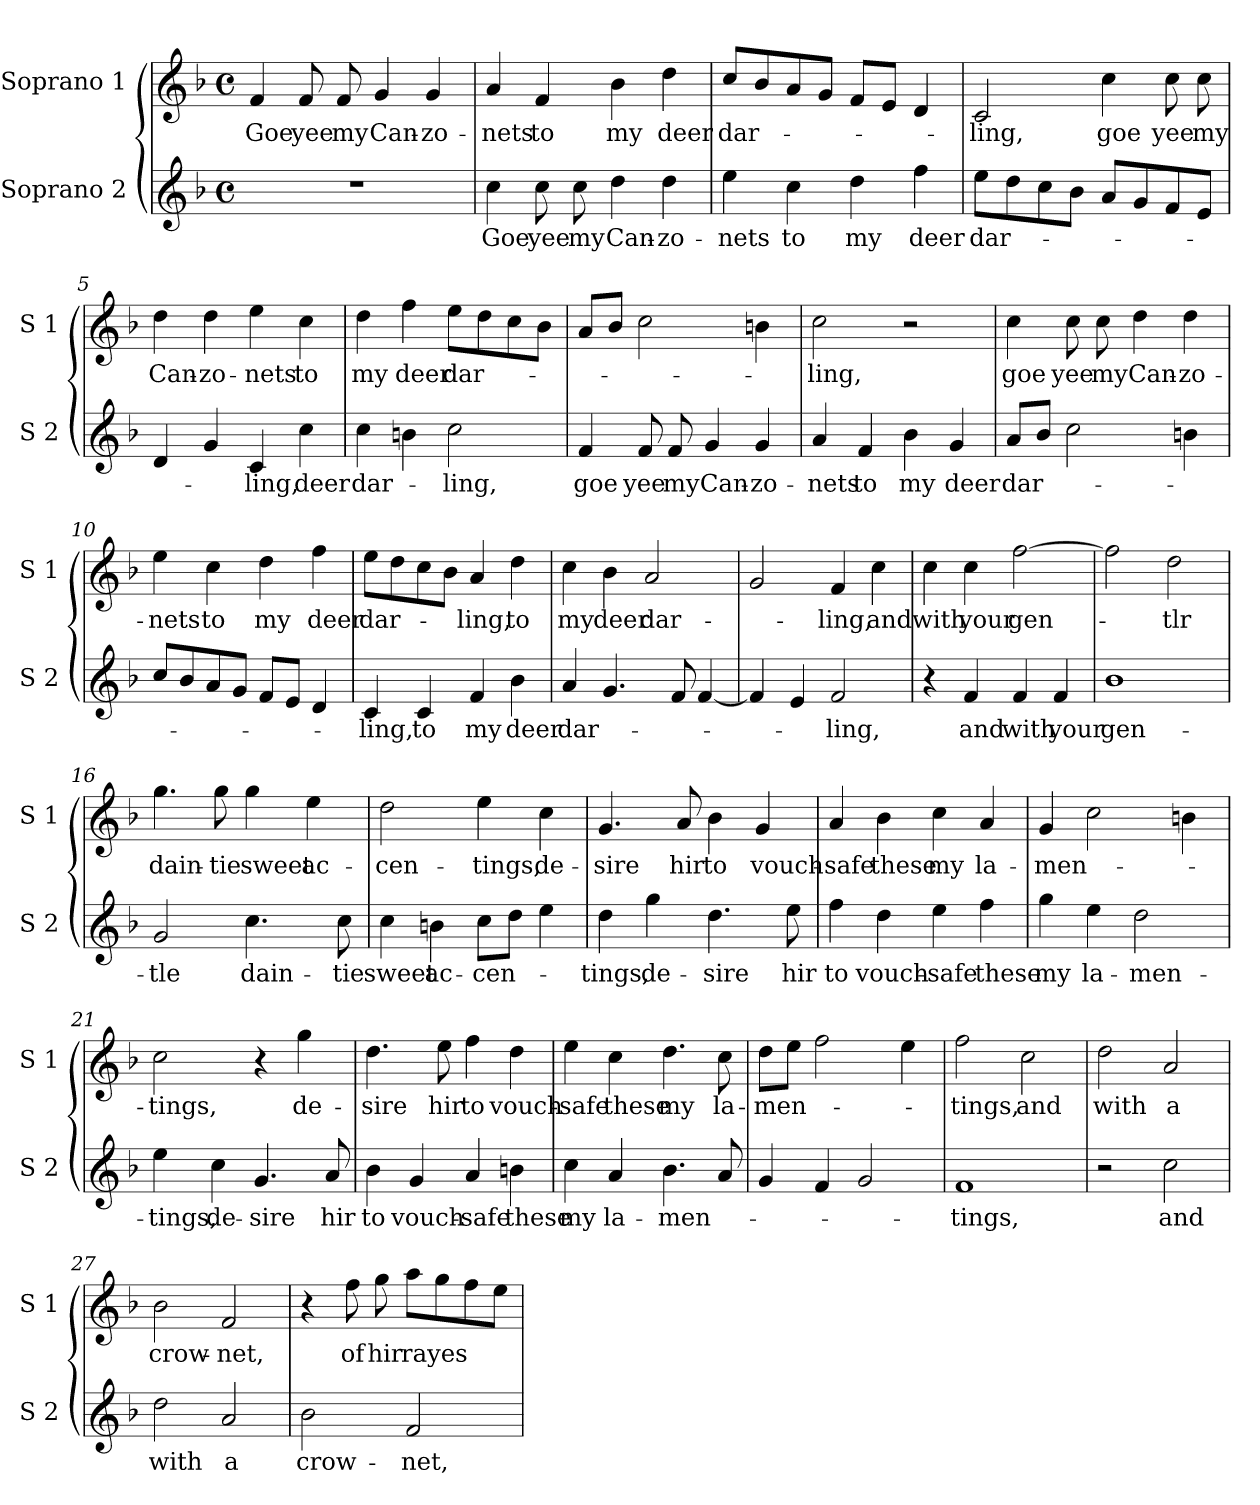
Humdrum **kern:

**kern	**text	**kern	**text
*part2	*part2	*part1	*part1
*staff2	*staff2	*staff1	*staff1
*I"Soprano 2	*	*I"Soprano 1	*
*I'S 2	*	*I'S 1	*
*clefG2	*	*clefG2	*
*k[b-]	*	*k[b-]	*
*F:	*	*F:	*
*M4/4	*	*M4/4	*
*met(c)	*	*met(c)	*
=1	=1	=1	=1
!	!	!	!LO:LY:b
1r	.	4f/	Goe
!	!	!	!LO:LY:b
.	.	8f/	yee
!	!	!	!LO:LY:b
.	.	8f/	my
!	!	!	!LO:LY:b
.	.	4g/	Can-
!	!	!	!LO:LY:b
.	.	4g/	-zo-
=2	=2	=2	=2
!	!LO:LY:b	!	!LO:LY:b
4cc\	Goe	4a/	-nets
!	!LO:LY:b	!	!LO:LY:b
8cc\	yee	4f/	to
!	!LO:LY:b	!	!
8cc\	my	.	.
!	!LO:LY:b	!	!LO:LY:b
4dd\	Can-	4b-\	my
!	!LO:LY:b	!	!LO:LY:b
4dd\	-zo-	4dd\	deer
=3	=3	=3	=3
!	!LO:LY:b	!	!LO:LY:b
4ee\	-nets	8cc/L	dar-
.	.	8b-/	.
!	!LO:LY:b	!	!
4cc\	to	8a/	.
.	.	8g/J	.
!	!LO:LY:b	!	!
4dd\	my	8f/L	.
.	.	8e/J	.
!	!LO:LY:b	!	!
4ff\	deer	4d/	.
=4	=4	=4	=4
!	!LO:LY:b	!	!LO:LY:b
8ee\L	dar-	2c/	-ling,
8dd\	.	.	.
8cc\	.	.	.
8b-\J	.	.	.
!	!	!	!LO:LY:b
8a/L	.	4cc\	goe
8g/	.	.	.
!	!	!	!LO:LY:b
8f/	.	8cc\	yee
!	!	!	!LO:LY:b
8e/J	.	8cc\	my
!!LO:LB:g=z
=5	=5	=5	=5
!	!	!	!LO:LY:b
4d/	.	4dd\	Can-
!	!	!	!LO:LY:b
4g/	.	4dd\	-zo-
!	!LO:LY:b	!	!LO:LY:b
4c/	-ling,	4ee\	-nets
!	!LO:LY:b	!	!LO:LY:b
4cc\	deer	4cc\	to
=6	=6	=6	=6
!	!LO:LY:b	!	!LO:LY:b
4cc\	dar-	4dd\	my
!	!	!	!LO:LY:b
4bn\	.	4ff\	deer
!	!LO:LY:b	!	!LO:LY:b
2cc\	-ling,	8ee\L	dar-
.	.	8dd\	.
.	.	8cc\	.
.	.	8b-\J	.
=7	=7	=7	=7
!	!LO:LY:b	!	!
4f/	goe	8a/L	.
.	.	8b-/J	.
!	!LO:LY:b	!	!
8f/	yee	2cc\	.
!	!LO:LY:b	!	!
8f/	my	.	.
!	!LO:LY:b	!	!
4g/	Can-	.	.
!	!LO:LY:b	!	!
4g/	-zo-	4bn\	.
=8	=8	=8	=8
!	!LO:LY:b	!	!LO:LY:b
4a/	-nets	2cc\	-ling,
!	!LO:LY:b	!	!
4f/	to	.	.
!	!LO:LY:b	!	!
4b-\	my	2r	.
!	!LO:LY:b	!	!
4g/	deer	.	.
=9	=9	=9	=9
!	!LO:LY:b	!	!LO:LY:b
8a/L	dar-	4cc\	goe
8b-/J	.	.	.
!	!	!	!LO:LY:b
2cc\	.	8cc\	yee
!	!	!	!LO:LY:b
.	.	8cc\	my
!	!	!	!LO:LY:b
.	.	4dd\	Can-
!	!	!	!LO:LY:b
4bn\	.	4dd\	-zo-
!!LO:LB:g=z
=10	=10	=10	=10
!	!	!	!LO:LY:b
8cc/L	.	4ee\	-nets
8b-/	.	.	.
!	!	!	!LO:LY:b
8a/	.	4cc\	to
8g/J	.	.	.
!	!	!	!LO:LY:b
8f/L	.	4dd\	my
8e/J	.	.	.
!	!	!	!LO:LY:b
4d/	.	4ff\	deer
=11	=11	=11	=11
!	!LO:LY:b	!	!LO:LY:b
4c/	-ling,	8ee\L	dar-
.	.	8dd\	.
!	!LO:LY:b	!	!
4c/	to	8cc\	.
.	.	8b-\J	.
!	!LO:LY:b	!	!LO:LY:b
4f/	my	4a/	-ling,
!	!LO:LY:b	!	!LO:LY:b
4b-\	deer	4dd\	to
=12	=12	=12	=12
!	!LO:LY:b	!	!LO:LY:b
4a/	dar-	4cc\	my
!	!	!	!LO:LY:b
4.g/	.	4b-\	deer
!	!	!	!LO:LY:b
.	.	2a/	dar-
8f/	.	.	.
[4f/	.	.	.
=13	=13	=13	=13
4f/]	.	2g/	.
4e/	.	.	.
!	!LO:LY:b	!	!LO:LY:b
2f/	-ling,	4f/	-ling,
!	!	!	!LO:LY:b
.	.	4cc\	and
=14	=14	=14	=14
!	!	!	!LO:LY:b
4r	.	4cc\	with
!	!LO:LY:b	!	!LO:LY:b
4f/	and	4cc\	your
!	!LO:LY:b	!	!LO:LY:b
4f/	with	[2ff\	gen-
!	!LO:LY:b	!	!
4f/	your	.	.
!!LO:LB:g=z
=15	=15	=15	=15
!	!LO:LY:b	!	!
1b-	gen-	2ff\]	.
!	!	!	!LO:LY:b
.	.	2dd\	-tlr
=16	=16	=16	=16
!	!LO:LY:b	!	!LO:LY:b
2g/	-tle	4.gg\	dain-
!	!	!	!LO:LY:b
.	.	8gg\	-tie
!	!LO:LY:b	!	!LO:LY:b
4.cc\	dain-	4gg\	sweet
!	!	!	!LO:LY:b
.	.	4ee\	ac-
!	!LO:LY:b	!	!
8cc\	-tie	.	.
=17	=17	=17	=17
!	!LO:LY:b	!	!LO:LY:b
4cc\	sweet	2dd\	-cen-
!	!LO:LY:b	!	!
4bn\	ac-	.	.
!	!LO:LY:b	!	!LO:LY:b
8cc\L	-cen-	4ee\	-tings,
8dd\J	.	.	.
!	!	!	!LO:LY:b
4ee\	.	4cc\	de-
=18	=18	=18	=18
!	!LO:LY:b	!	!LO:LY:b
4dd\	-tings,	4.g/	-sire
!	!LO:LY:b	!	!
4gg\	de-	.	.
!	!	!	!LO:LY:b
.	.	8a/	hir
!	!LO:LY:b	!	!LO:LY:b
4.dd\	-sire	4b-\	to
!	!	!	!LO:LY:b
.	.	4g/	vouch-
!	!LO:LY:b	!	!
8ee\	hir	.	.
=19	=19	=19	=19
!	!LO:LY:b	!	!LO:LY:b
4ff\	to	4a/	-safe
!	!LO:LY:b	!	!LO:LY:b
4dd\	vouch-	4b-\	these
!	!LO:LY:b	!	!LO:LY:b
4ee\	-safe	4cc\	my
!	!LO:LY:b	!	!LO:LY:b
4ff\	these	4a/	la-
!!LO:LB:g=z
=20	=20	=20	=20
!	!LO:LY:b	!	!LO:LY:b
4gg\	my	4g/	-men-
!	!LO:LY:b	!	!
4ee\	la-	2cc\	.
!	!LO:LY:b	!	!
2dd\	-men-	.	.
.	.	4bn\	.
=21	=21	=21	=21
!	!LO:LY:b	!	!LO:LY:b
4ee\	-tings,	2cc\	-tings,
!	!LO:LY:b	!	!
4cc\	de-	.	.
!	!LO:LY:b	!	!
4.g/	-sire	4r	.
!	!	!	!LO:LY:b
.	.	4gg\	de-
!	!LO:LY:b	!	!
8a/	hir	.	.
=22	=22	=22	=22
!	!LO:LY:b	!	!LO:LY:b
4b-\	to	4.dd\	-sire
!	!LO:LY:b	!	!
4g/	vouch-	.	.
!	!	!	!LO:LY:b
.	.	8ee\	hir
!	!LO:LY:b	!	!LO:LY:b
4a/	-safe	4ff\	to
!	!LO:LY:b	!	!LO:LY:b
4bn\	these	4dd\	vouch-
=23	=23	=23	=23
!	!LO:LY:b	!	!LO:LY:b
4cc\	my	4ee\	-safe
!	!LO:LY:b	!	!LO:LY:b
4a/	la-	4cc\	these
!	!LO:LY:b	!	!LO:LY:b
4.b-\	-men-	4.dd\	my
!	!	!	!LO:LY:b
8a/	.	8cc\	la-
=24	=24	=24	=24
!	!	!	!LO:LY:b
4g/	.	8dd\L	-men-
.	.	8ee\J	.
4f/	.	2ff\	.
2g/	.	.	.
.	.	4ee\	.
!!LO:PB:g=z
=25	=25	=25	=25
!	!LO:LY:b	!	!LO:LY:b
1f	-tings,	2ff\	-tings,
!	!	!	!LO:LY:b
.	.	2cc\	and
=26	=26	=26	=26
!	!	!	!LO:LY:b
2r	.	2dd\	with
!	!LO:LY:b	!	!LO:LY:b
2cc\	and	2a/	a
=27	=27	=27	=27
!	!LO:LY:b	!	!LO:LY:b
2dd\	with	2b-\	crow-
!	!LO:LY:b	!	!LO:LY:b
2a/	a	2f/	-net,
=28	=28	=28	=28
!	!LO:LY:b	!	!
2b-\	crow-	4r	.
!	!	!	!LO:LY:b
.	.	8ff\	of
!	!	!	!LO:LY:b
.	.	8gg\	hir
!	!LO:LY:b	!	!LO:LY:b
2f/	-net,	8aa\L	rayes
.	.	8gg\	.
.	.	8ff\	.
.	.	8ee\J	.
=	=	=	=
*-	*-	*-	*-
